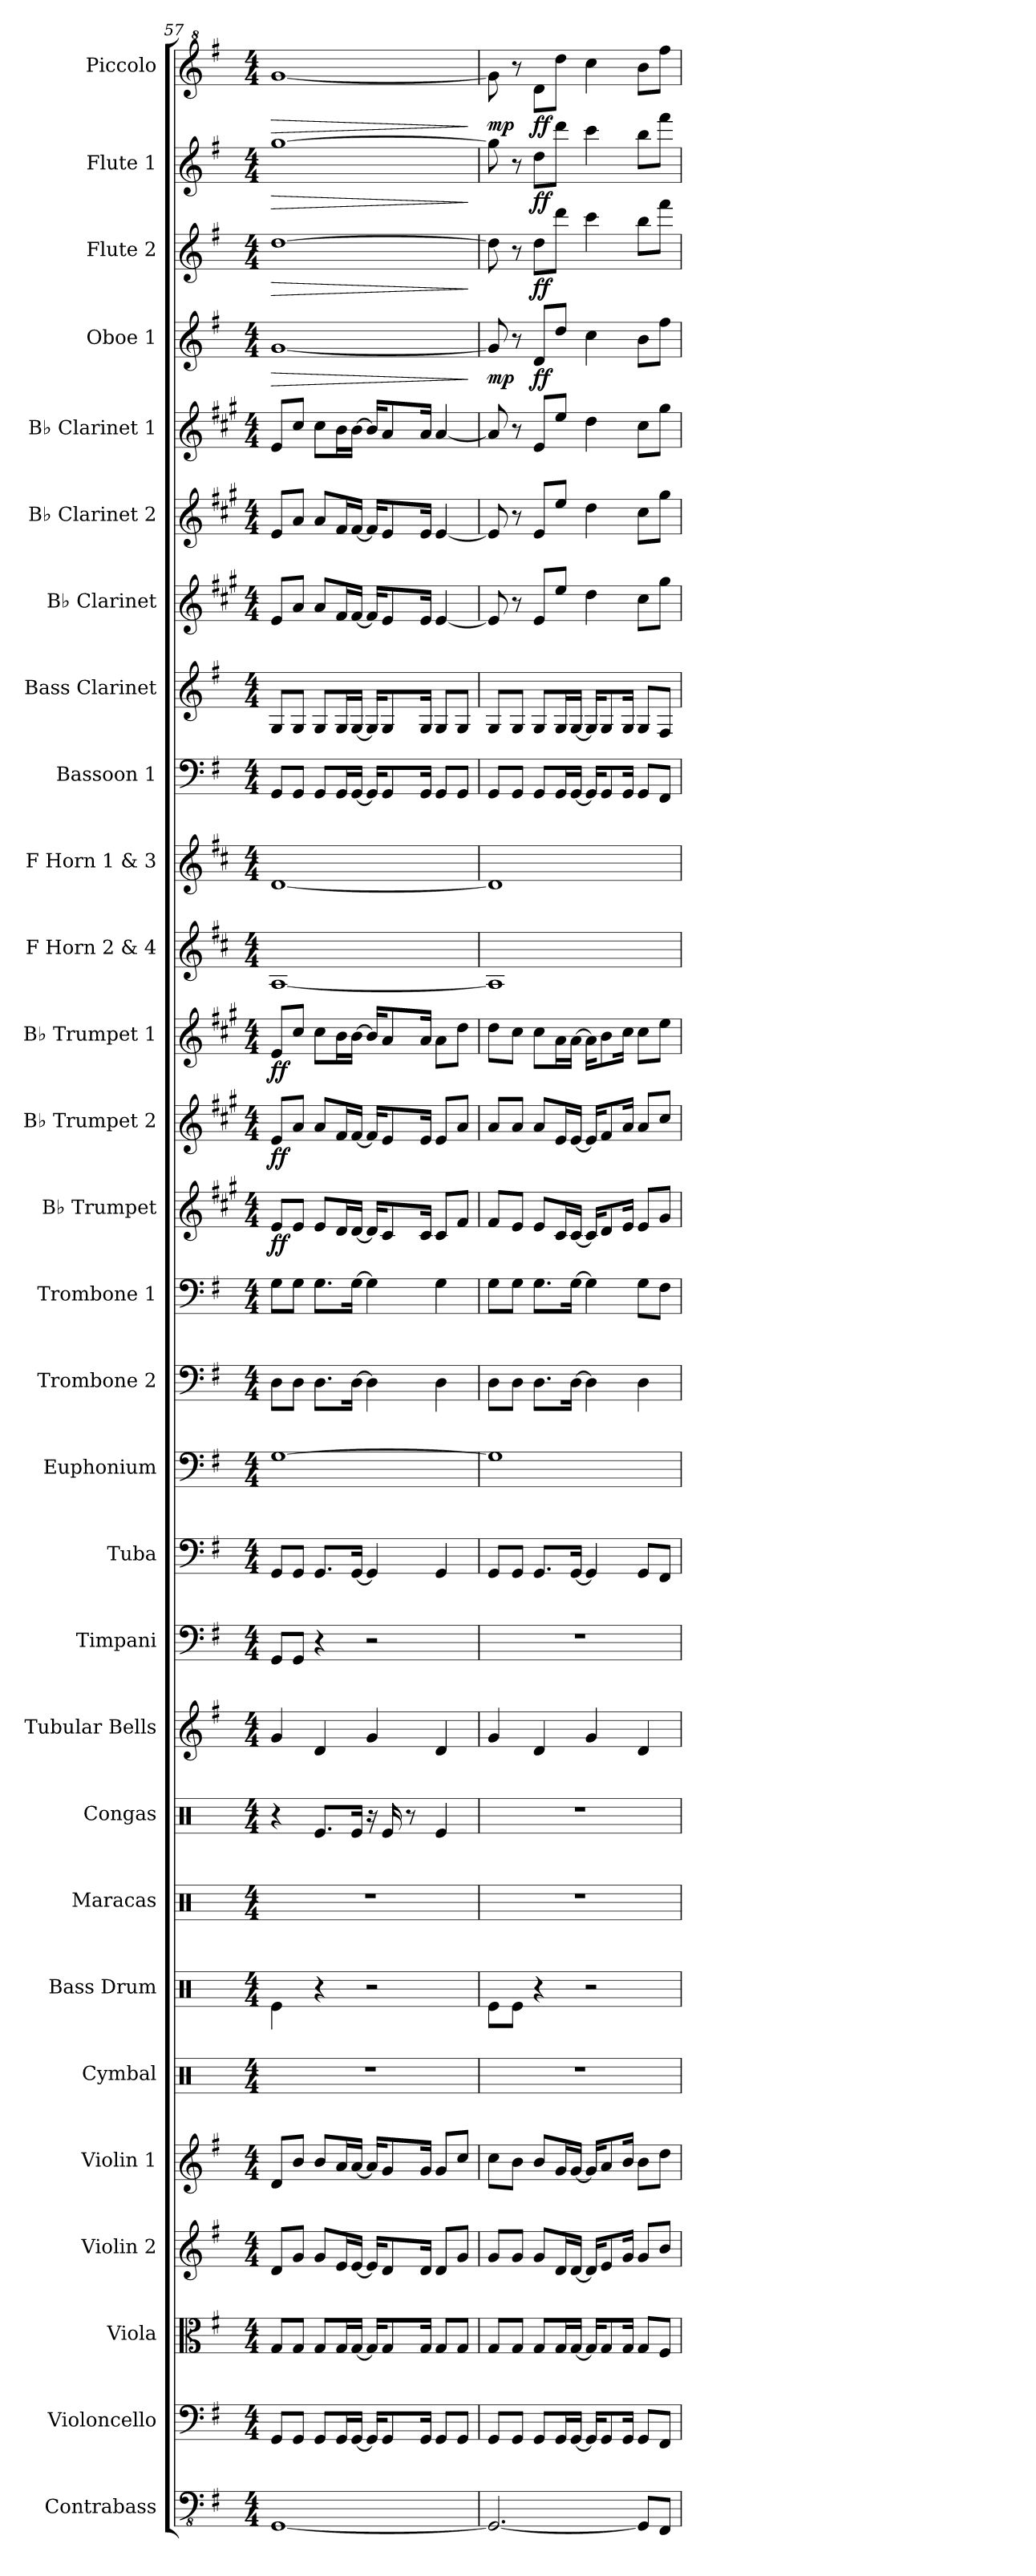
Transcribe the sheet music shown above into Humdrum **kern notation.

**kern	**kern	**kern	**kern	**kern	**kern	**kern	**kern	**kern	**kern	**kern	**kern	**kern	**kern	**kern	**kern	**dynam	**kern	**dynam	**kern	**dynam	**kern	**kern	**kern	**kern	**kern	**kern	**kern	**kern	**dynam	**kern	**dynam	**kern	**dynam	**kern	**dynam
*part29	*part28	*part27	*part26	*part25	*part24	*part23	*part22	*part21	*part20	*part19	*part18	*part17	*part16	*part15	*part14	*part14	*part13	*part13	*part12	*part12	*part11	*part10	*part9	*part8	*part7	*part6	*part5	*part4	*part4	*part3	*part3	*part2	*part2	*part1	*part1
*staff29	*staff28	*staff27	*staff26	*staff25	*staff24	*staff23	*staff22	*staff21	*staff20	*staff19	*staff18	*staff17	*staff16	*staff15	*staff14	*staff14	*staff13	*staff13	*staff12	*staff12	*staff11	*staff10	*staff9	*staff8	*staff7	*staff6	*staff5	*staff4	*staff4	*staff3	*staff3	*staff2	*staff2	*staff1	*staff1
*I"Contrabass	*I"Violoncello	*I"Viola	*I"Violin 2	*I"Violin 1	*I"Cymbal	*I"Bass Drum	*I"Maracas	*I"Congas	*I"Tubular Bells	*I"Timpani	*I"Tuba	*I"Euphonium	*I"Trombone 2	*I"Trombone 1	*I"B♭ Trumpet	*	*I"B♭ Trumpet 2	*	*I"B♭ Trumpet 1	*	*I"F Horn 2 &amp; 4	*I"F Horn 1 &amp; 3	*I"Bassoon 1	*I"Bass Clarinet	*I"B♭ Clarinet	*I"B♭ Clarinet 2	*I"B♭ Clarinet 1	*I"Oboe 1	*	*I"Flute 2	*	*I"Flute 1	*	*I"Piccolo	*
*I'Cb.	*I'Vc.	*I'Vla.	*I'Vln. 2	*I'Vln. 1	*I'Cym.	*I'B. Dr.	*I'Mrcs.	*I'Co.	*I'Tu. Be.	*I'Timp.	*I'Tba.	*I'Euph.	*I'Tbn. 2	*I'Tbn. 1	*I'B♭ Tpt.	*	*I'B♭ Tpt. 2	*	*I'B♭ Tpt. 1	*	*I'F Hn. 2 4	*I'F Hn. 1 3	*I'Bsn. 1	*I'B. Cl.	*I'B♭ Cl.	*I'B♭ Cl. 2	*I'B♭ Cl. 1	*I'Ob. 1	*	*I'Fl. 2	*	*I'Fl. 1	*	*I'Picc.	*
*clefFv4	*clefF4	*clefC3	*clefG2	*clefG2	*clefX	*clefX	*clefX	*clefX	*clefG2	*clefF4	*clefF4	*clefF4	*clefF4	*clefF4	*clefG2	*	*clefG2	*	*clefG2	*	*clefG2	*clefG2	*clefF4	*clefG2	*clefG2	*clefG2	*clefG2	*clefG2	*	*clefG2	*	*clefG2	*	*clefG^2	*
*	*	*	*	*	*	*	*	*	*	*	*	*	*	*	*ITrd1c2	*	*ITrd1c2	*	*ITrd1c2	*	*ITrd4c7	*ITrd4c7	*	*ITrd8c14	*ITrd1c2	*ITrd1c2	*ITrd1c2	*	*	*	*	*	*	*ITrd-7c-12	*
*k[f#]	*k[f#]	*k[f#]	*k[f#]	*k[f#]	*k[]	*k[]	*k[]	*k[]	*k[f#]	*k[f#]	*k[f#]	*k[f#]	*k[f#]	*k[f#]	*k[f#]	*	*k[f#]	*	*k[f#]	*	*k[f#]	*k[f#]	*k[f#]	*k[f#]	*k[f#]	*k[f#]	*k[f#]	*k[f#]	*	*k[f#]	*	*k[f#]	*	*k[f#]	*
*M4/4	*M4/4	*M4/4	*M4/4	*M4/4	*M4/4	*M4/4	*M4/4	*M4/4	*M4/4	*M4/4	*M4/4	*M4/4	*M4/4	*M4/4	*M4/4	*	*M4/4	*	*M4/4	*	*M4/4	*M4/4	*M4/4	*M4/4	*M4/4	*M4/4	*M4/4	*M4/4	*	*M4/4	*	*M4/4	*	*M4/4	*
=57	=57	=57	=57	=57	=57	=57	=57	=57	=57	=57	=57	=57	=57	=57	=57	=57	=57	=57	=57	=57	=57	=57	=57	=57	=57	=57	=57	=57	=57	=57	=57	=57	=57	=57	=57
!	!	!	!	!	!	!	!	!	!	!	!	!	!	!	!	!LO:DY:b	!	!LO:DY:b	!	!LO:DY:b	!	!	!	!	!	!	!	!	!LO:HP:b	!	!LO:HP:b	!	!LO:HP:b	!	!LO:HP:b
[1GGG	8GG/L	8G/L	8d/L	8d/L	1r	4Re\	1r	4r	4g/	8GG/L	8GG/L	[1G	8D\L	8G\L	8d/L	ff	8d/L	ff	8d/L	ff	[1D	[1G	8GG/L	8GG/L	8d/L	8d/L	8d/L	[1g	>	[1dd	>	[1gg	>	[1ggg	>
.	8GG/J	8G/J	8g/J	8b/J	.	.	.	.	.	8GG/J	8GG/J	.	8D\J	8G\J	8d/J	.	8g/J	.	8b/J	.	.	.	8GG/J	8GG/J	8g/J	8g/J	8b/J	.	.	.	.	.	.	.	.
.	8GG/L	8G/L	8g/L	8b/L	.	4r	.	8.Re/L	4d/	4r	8.GG/L	.	8.D\L	8.G\L	8d/L	.	8g/L	.	8b\L	.	.	.	8GG/L	8GG/L	8g/L	8g/L	8b\L	.	.	.	.	.	.	.	.
.	16GG/L	16G/L	16e/L	16a/L	.	.	.	.	.	.	.	.	.	.	16c/L	.	16e/L	.	16a\L	.	.	.	16GG/L	16GG/L	16e/L	16e/L	16a\L	.	.	.	.	.	.	.	.
.	[16GG/JJ	[16G/JJ	[16e/JJ	[16a/JJ	.	.	.	16Re/Jk	.	.	[16GG/Jk	.	[16D\Jk	[16G\Jk	[16c/JJ	.	[16e/JJ	.	[16a\JJ	.	.	.	[16GG/JJ	[16GG/JJ	[16e/JJ	[16e/JJ	[16a\JJ	.	.	.	.	.	.	.	.
.	16GG/KL]	16G/KL]	16e/KL]	16a/KL]	.	2r	.	16r	4g/	2r	4GG/]	.	4D\]	4G\]	16c/KL]	.	16e/KL]	.	16a/KL]	.	.	.	16GG/KL]	16GG/KL]	16e/KL]	16e/KL]	16a/KL]	.	.	.	.	.	.	.	.
.	8GG/	8G/	8d/	8g/	.	.	.	16Re/	.	.	.	.	.	.	8B/	.	8d/	.	8g/	.	.	.	8GG/	8GG/	8d/	8d/	8g/	.	.	.	.	.	.	.	.
.	.	.	.	.	.	.	.	8r	.	.	.	.	.	.	.	.	.	.	.	.	.	.	.	.	.	.	.	.	.	.	.	.	.	.	.
.	16GG/Jk	16G/Jk	16d/Jk	16g/Jk	.	.	.	.	.	.	.	.	.	.	16B/Jk	.	16d/Jk	.	16g/Jk	.	.	.	16GG/Jk	16GG/Jk	16d/Jk	16d/Jk	16g/Jk	.	.	.	.	.	.	.	.
.	8GG/L	8G/L	8d/L	8g/L	.	.	.	4Re/	4d/	.	4GG/	.	4D\	4G\	8B/L	.	8d/L	.	8g\L	.	.	.	8GG/L	8GG/L	[4d/	[4d/	[4g/	.	.	.	.	.	.	.	.
.	8GG/J	8G/J	8g/J	8cc/J	.	.	.	.	.	.	.	.	.	.	8e/J	.	8g/J	.	8cc\J	.	.	.	8GG/J	8GG/J	.	.	.	.	.	.	.	.	.	.	.
.	.	.	.	.	.	.	.	.	.	.	.	.	.	.	.	.	.	.	.	.	.	.	.	.	.	.	.	.	]	.	]	.	]	.	]
=58	=58	=58	=58	=58	=58	=58	=58	=58	=58	=58	=58	=58	=58	=58	=58	=58	=58	=58	=58	=58	=58	=58	=58	=58	=58	=58	=58	=58	=58	=58	=58	=58	=58	=58	=58
!	!	!	!	!	!	!	!	!	!	!	!	!	!	!	!	!	!	!	!	!	!	!	!	!	!	!	!	!	!LO:DY:b	!	!LO:DY:b	!	!	!	!
!	!	!	!	!	!	!	!	!	!	!	!	!	!	!	!	!	!	!	!	!	!	!	!	!	!	!	!	!	!	!	!LO:DY:n=1:b	!	!LO:DY:b	!	!
!	!	!	!	!	!	!	!	!	!	!	!	!	!	!	!	!	!	!	!	!	!	!	!	!	!	!	!	!	!	!	!	!	!LO:DY:n=1:b	!	!LO:DY:b
2.GGG/_	8GG/L	8G/L	8g/L	8cc\L	1r	8Re\L	1r	1r	4g/	1r	8GG/L	1G]	8D\L	8G\L	8e/L	.	8g/L	.	8cc\L	.	1D]	1G]	8GG/L	8GG/L	8d/]	8d/]	8g/]	8g/]	mp	8dd\]	mp mp	8gg\]	mp mp	8ggg\]	mp
.	8GG/J	8G/J	8g/J	8b\J	.	8Re\J	.	.	.	.	8GG/J	.	8D\J	8G\J	8d/J	.	8g/J	.	8b\J	.	.	.	8GG/J	8GG/J	8r	8r	8r	8r	.	8r	.	8r	.	8r	.
!	!	!	!	!	!	!	!	!	!	!	!	!	!	!	!	!	!	!	!	!	!	!	!	!	!	!	!	!	!LO:DY:b	!	!LO:DY:n=2:b	!	!LO:DY:n=2:b	!	!LO:DY:b
.	8GG/L	8G/L	8g/L	8b/L	.	4r	.	.	4d/	.	8.GG/L	.	8.D\L	8.G\L	8d/L	.	8g/L	.	8b\L	.	.	.	8GG/L	8GG/L	8d/L	8d/L	8d/L	8d/L	ff	8dd\L	ff	8dd\L	ff	8ddd\L	ff
.	16GG/L	16G/L	16d/L	16g/L	.	.	.	.	.	.	.	.	.	.	16B/L	.	16d/L	.	16g\L	.	.	.	16GG/L	16GG/L	8dd/J	8dd/J	8dd/J	8dd/J	.	8ddd\J	.	8ddd\J	.	8dddd\J	.
.	[16GG/JJ	[16G/JJ	[16d/JJ	[16g/JJ	.	.	.	.	.	.	[16GG/Jk	.	[16D\Jk	[16G\Jk	[16B/JJ	.	[16d/JJ	.	[16g\JJ	.	.	.	[16GG/JJ	[16GG/JJ	.	.	.	.	.	.	.	.	.	.	.
.	16GG/KL]	16G/KL]	16d/KL]	16g/KL]	.	2r	.	.	4g/	.	4GG/]	.	4D\]	4G\]	16B/KL]	.	16d/KL]	.	16g\KL]	.	.	.	16GG/KL]	16GG/KL]	4cc\	4cc\	4cc\	4cc\	.	4ccc\	.	4ccc\	.	4cccc\	.
.	8GG/	8G/	8e/	8a/	.	.	.	.	.	.	.	.	.	.	8c/	.	8e/	.	8a\	.	.	.	8GG/	8GG/	.	.	.	.	.	.	.	.	.	.	.
.	16GG/Jk	16G/Jk	16g/Jk	16b/Jk	.	.	.	.	.	.	.	.	.	.	16d/Jk	.	16g/Jk	.	16b\Jk	.	.	.	16GG/Jk	16GG/Jk	.	.	.	.	.	.	.	.	.	.	.
8GGG/L]	8GG/L	8G/L	8g/L	8b\L	.	.	.	.	4d/	.	8GG/L	.	4D\	8G\L	8d/L	.	8g/L	.	8b\L	.	.	.	8GG/L	8GG/L	8b\L	8b\L	8b\L	8b\L	.	8bb\L	.	8bb\L	.	8bbb\L	.
8FFF#/J	8FF#/J	8F#/J	8b/J	8dd\J	.	.	.	.	.	.	8FF#/J	.	.	8F#\J	8f#/J	.	8b/J	.	8dd\J	.	.	.	8FF#/J	8FF#/J	8ff#\J	8ff#\J	8ff#\J	8ff#\J	.	8fff#\J	.	8fff#\J	.	8ffff#\J	.
=	=	=	=	=	=	=	=	=	=	=	=	=	=	=	=	=	=	=	=	=	=	=	=	=	=	=	=	=	=	=	=	=	=	=	=
*-	*-	*-	*-	*-	*-	*-	*-	*-	*-	*-	*-	*-	*-	*-	*-	*-	*-	*-	*-	*-	*-	*-	*-	*-	*-	*-	*-	*-	*-	*-	*-	*-	*-	*-	*-
